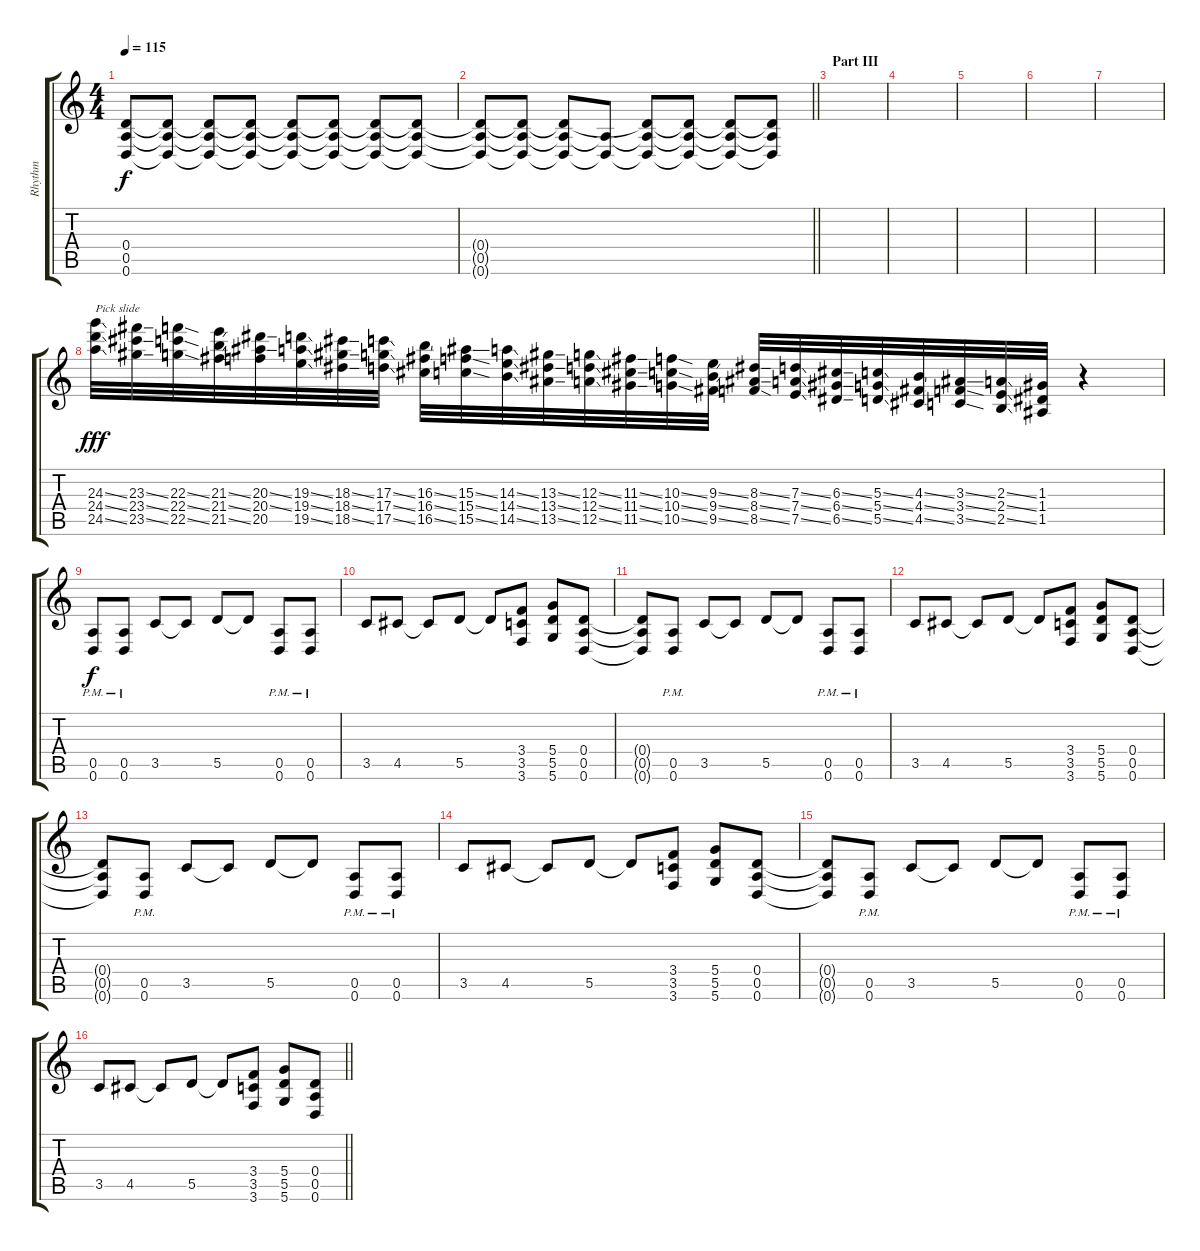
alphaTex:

\track ("Rhythm" "Rhythm") {instrument distortionguitar}
\staff {score tabs}
\tuning (E4 B3 G3 D3 A2 D2) {hide}
\ts (4 4)
\tempo 115
\clef g2
\ks c
(0.4{t} 0.5{t} 0.6{t}).8{dy f} (0.4{t} 0.5{t} 0.6{t}).8 (0.4{t} 0.5{t} 0.6{t}).8 (0.4{t} 0.5{t} 0.6{t}).8 (0.4{t} 0.5{t} 0.6{t}).8 (0.4{t} 0.5{t} 0.6{t}).8 (0.4{t} 0.5{t} 0.6{t}).8 (0.4{t} 0.5{t} 0.6{t}).8 |
\barLineRight lightlight
(0.4{t} 0.5{t} 0.6{t}).8 (0.4{t} 0.5{t} 0.6{t}).8 (0.4{t} 0.5{t} 0.6{t}).8 (0.5{t} 0.6{t}).8 (0.4{t} 0.5{t} 0.6{t}).8 (0.4{t} 0.5{t} 0.6{t}).8 (0.4{t} 0.5{t} 0.6{t}).8 (0.4{t} 0.5{t} 0.6{t}).8 |
\section ("" "Part III")
|
|
|
|
|
(24.3{ss} 24.4{ss} 24.5{ss}).32{txt "Pick slide" dy fff instrument guitarfretnoise} (23.3{ss} 23.4{ss} 23.5{ss}).32 (22.3{ss} 22.4{ss} 22.5{ss}).32 (21.3{ss} 21.4{ss} 21.5{ss}).32 (20.3{ss} 20.4{ss} 20.5).32 (19.3{ss} 19.4{ss} 19.5{ss}).32 (18.3{ss} 18.4{ss} 18.5{ss}).32 (17.3{ss} 17.4{ss} 17.5{ss}).32 (16.3{ss} 16.4{ss} 16.5{ss}).32 (15.3{ss} 15.4{ss} 15.5{ss}).32 (14.3{ss} 14.4{ss} 14.5{ss}).32 (13.3{ss} 13.4{ss} 13.5{ss}).32 (12.3{ss} 12.4{ss} 12.5{ss}).32 (11.3{ss} 11.4{ss} 11.5{ss}).32 (10.3{ss} 10.4{ss} 10.5{ss}).32 (9.3{ss} 9.4{ss} 9.5{ss}).32 (8.3{ss} 8.4{ss} 8.5{ss}).32 (7.3{ss} 7.4{ss} 7.5{ss}).32 (6.3{ss} 6.4{ss} 6.5{ss}).32 (5.3{ss} 5.4{ss} 5.5{ss}).32 (4.3{ss} 4.4{ss} 4.5{ss}).32 (3.3{ss} 3.4{ss} 3.5{ss}).32 (2.3{ss} 2.4{ss} 2.5{ss}).32 (1.3 1.4 1.5).32 r.4 |
(0.5{pm} 0.6).8{dy f instrument overdrivenguitar} (0.5{pm} 0.6{pm}).8 3.5.8 3.5{t}.8 5.5.8 5.5{t}.8 (0.5{pm} 0.6{pm}).8 (0.5{pm} 0.6{pm}).8 |
3.5.8 4.5.8 4.5{t}.8 5.5.8 5.5{t}.8 (3.4 3.5 3.6).8 (5.4 5.5 5.6).8 (0.4 0.5 0.6).8 |
(0.4{t} 0.5{t} 0.6{t}).8 (0.5{pm} 0.6{pm}).8 3.5.8 3.5{t}.8 5.5.8 5.5{t}.8 (0.5{pm} 0.6{pm}).8 (0.5{pm} 0.6{pm}).8 |
3.5.8 4.5.8 4.5{t}.8 5.5.8 5.5{t}.8 (3.4 3.5 3.6).8 (5.4 5.5 5.6).8 (0.4 0.5 0.6).8 |
(0.4{t} 0.5{t} 0.6{t}).8 (0.5{pm} 0.6{pm}).8 3.5.8 3.5{t}.8 5.5.8 5.5{t}.8 (0.5{pm} 0.6{pm}).8 (0.5{pm} 0.6{pm}).8 |
3.5.8 4.5.8 4.5{t}.8 5.5.8 5.5{t}.8 (3.4 3.5 3.6).8 (5.4 5.5 5.6).8 (0.4 0.5 0.6).8 |
(0.4{t} 0.5{t} 0.6{t}).8 (0.5{pm} 0.6{pm}).8 3.5.8 3.5{t}.8 5.5.8 5.5{t}.8 (0.5{pm} 0.6{pm}).8 (0.5{pm} 0.6{pm}).8 |
\barLineRight lightlight
3.5.8 4.5.8 4.5{t}.8 5.5.8 5.5{t}.8 (3.4 3.5 3.6).8 (5.4 5.5 5.6).8 (0.4 0.5 0.6).8
